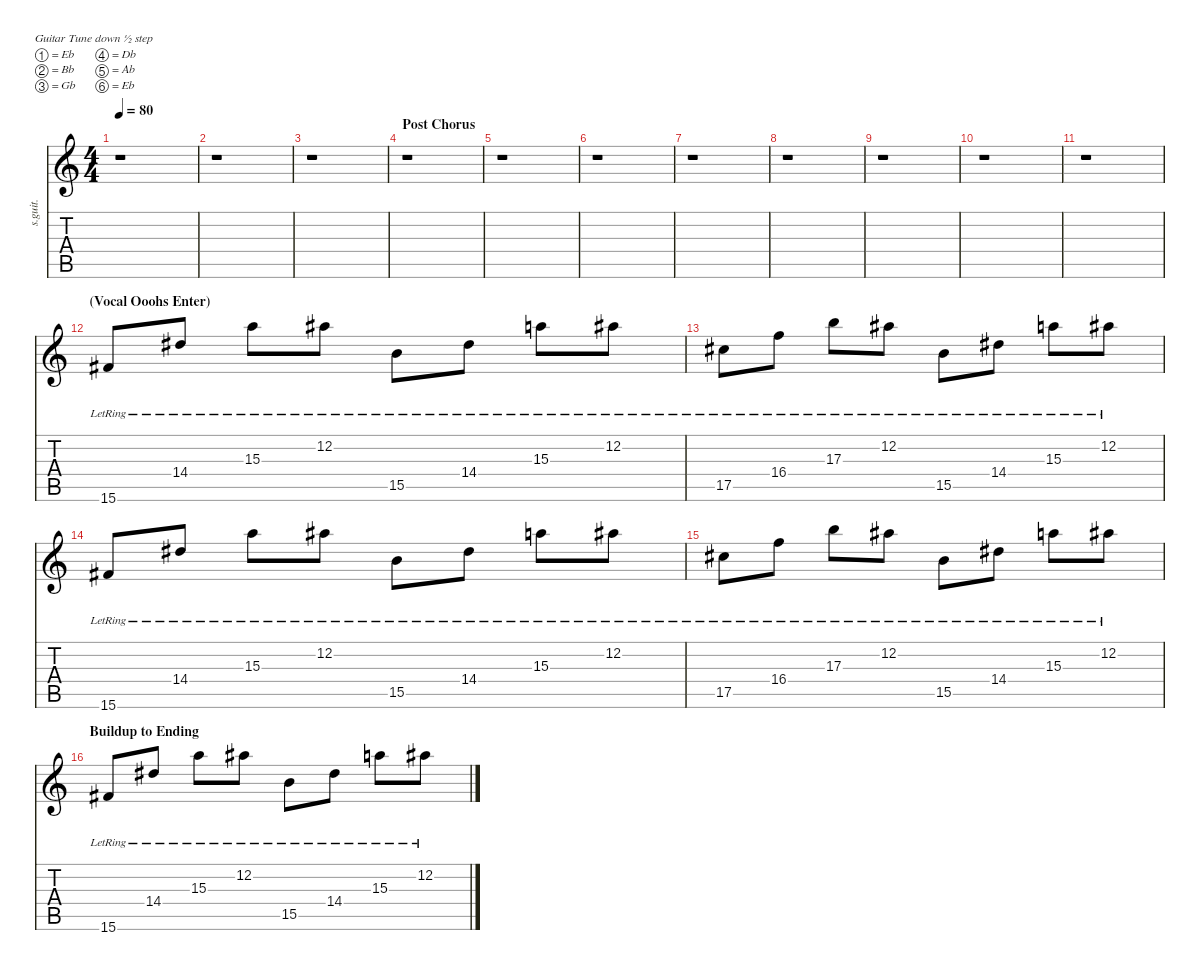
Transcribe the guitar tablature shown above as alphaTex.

\defaultSystemsLayout 4
\hideDynamics
\bracketExtendMode nobrackets
\track ("Honky Tonk (Cuomo)" "s.guit.") {instrument honkytonkpiano}
\staff {score tabs}
\tuning (Eb4 Bb3 Gb3 Db3 Ab2 Eb2)
\displaytranspose 12
\ts (4 4)
\tempo 80
\clef g2
\ks c
r.1{dy mp} |
r.1 |
r.1 |
\section ("" "Post Chorus")
r.1 |
r.1 |
r.1 |
r.1 |
r.1 |
r.1 |
r.1 |
r.1 |
\section ("" "(Vocal Ooohs Enter)")
15.6{lr acc #}.8{lyrics (0 "") lyrics (1 "") lyrics (2 "") lyrics (3 "") lyrics (4 "")} 14.4{lr acc #}.8{lyrics (0 "") lyrics (1 "") lyrics (2 "") lyrics (3 "") lyrics (4 "")} 15.3{lr}.8{lyrics (0 "") lyrics (1 "") lyrics (2 "") lyrics (3 "") lyrics (4 "")} 12.2{lr acc #}.8{lyrics (0 "") lyrics (1 "") lyrics (2 "") lyrics (3 "") lyrics (4 "")} 15.5{lr}.8{lyrics (0 "") lyrics (1 "") lyrics (2 "") lyrics (3 "") lyrics (4 "")} 14.4{lr acc #}.8{lyrics (0 "") lyrics (1 "") lyrics (2 "") lyrics (3 "") lyrics (4 "")} 15.3{lr}.8{lyrics (0 "") lyrics (1 "") lyrics (2 "") lyrics (3 "") lyrics (4 "")} 12.2{lr acc #}.8{lyrics (0 "") lyrics (1 "") lyrics (2 "") lyrics (3 "") lyrics (4 "")} |
17.5{lr acc #}.8{lyrics (0 "") lyrics (1 "") lyrics (2 "") lyrics (3 "") lyrics (4 "")} 16.4{lr}.8{lyrics (0 "") lyrics (1 "") lyrics (2 "") lyrics (3 "") lyrics (4 "")} 17.3{lr}.8{lyrics (0 "") lyrics (1 "") lyrics (2 "") lyrics (3 "") lyrics (4 "")} 12.2{lr acc #}.8{lyrics (0 "") lyrics (1 "") lyrics (2 "") lyrics (3 "") lyrics (4 "")} 15.5{lr}.8{lyrics (0 "") lyrics (1 "") lyrics (2 "") lyrics (3 "") lyrics (4 "")} 14.4{lr acc #}.8{lyrics (0 "") lyrics (1 "") lyrics (2 "") lyrics (3 "") lyrics (4 "")} 15.3{lr}.8{lyrics (0 "") lyrics (1 "") lyrics (2 "") lyrics (3 "") lyrics (4 "")} 12.2{lr acc #}.8{lyrics (0 "") lyrics (1 "") lyrics (2 "") lyrics (3 "") lyrics (4 "")} |
15.6{lr acc #}.8{lyrics (0 "") lyrics (1 "") lyrics (2 "") lyrics (3 "") lyrics (4 "")} 14.4{lr acc #}.8{lyrics (0 "") lyrics (1 "") lyrics (2 "") lyrics (3 "") lyrics (4 "")} 15.3{lr}.8{lyrics (0 "") lyrics (1 "") lyrics (2 "") lyrics (3 "") lyrics (4 "")} 12.2{lr acc #}.8{lyrics (0 "") lyrics (1 "") lyrics (2 "") lyrics (3 "") lyrics (4 "")} 15.5{lr}.8{lyrics (0 "") lyrics (1 "") lyrics (2 "") lyrics (3 "") lyrics (4 "")} 14.4{lr acc #}.8{lyrics (0 "") lyrics (1 "") lyrics (2 "") lyrics (3 "") lyrics (4 "")} 15.3{lr}.8{lyrics (0 "") lyrics (1 "") lyrics (2 "") lyrics (3 "") lyrics (4 "")} 12.2{lr acc #}.8{lyrics (0 "") lyrics (1 "") lyrics (2 "") lyrics (3 "") lyrics (4 "")} |
17.5{lr acc #}.8{lyrics (0 "") lyrics (1 "") lyrics (2 "") lyrics (3 "") lyrics (4 "")} 16.4{lr}.8{lyrics (0 "") lyrics (1 "") lyrics (2 "") lyrics (3 "") lyrics (4 "")} 17.3{lr}.8{lyrics (0 "") lyrics (1 "") lyrics (2 "") lyrics (3 "") lyrics (4 "")} 12.2{lr acc #}.8{lyrics (0 "") lyrics (1 "") lyrics (2 "") lyrics (3 "") lyrics (4 "")} 15.5{lr}.8{lyrics (0 "") lyrics (1 "") lyrics (2 "") lyrics (3 "") lyrics (4 "")} 14.4{lr acc #}.8{lyrics (0 "") lyrics (1 "") lyrics (2 "") lyrics (3 "") lyrics (4 "")} 15.3{lr}.8{lyrics (0 "") lyrics (1 "") lyrics (2 "") lyrics (3 "") lyrics (4 "")} 12.2{lr acc #}.8{lyrics (0 "") lyrics (1 "") lyrics (2 "") lyrics (3 "") lyrics (4 "")} |
\section ("" "Buildup to Ending")
15.6{lr acc #}.8{lyrics (0 "") lyrics (1 "") lyrics (2 "") lyrics (3 "") lyrics (4 "")} 14.4{lr acc #}.8{lyrics (0 "") lyrics (1 "") lyrics (2 "") lyrics (3 "") lyrics (4 "")} 15.3{lr}.8{lyrics (0 "") lyrics (1 "") lyrics (2 "") lyrics (3 "") lyrics (4 "")} 12.2{lr acc #}.8{lyrics (0 "") lyrics (1 "") lyrics (2 "") lyrics (3 "") lyrics (4 "")} 15.5{lr}.8{lyrics (0 "") lyrics (1 "") lyrics (2 "") lyrics (3 "") lyrics (4 "")} 14.4{lr acc #}.8{lyrics (0 "") lyrics (1 "") lyrics (2 "") lyrics (3 "") lyrics (4 "")} 15.3{lr}.8{lyrics (0 "") lyrics (1 "") lyrics (2 "") lyrics (3 "") lyrics (4 "")} 12.2{lr acc #}.8{lyrics (0 "") lyrics (1 "") lyrics (2 "") lyrics (3 "") lyrics (4 "")}
